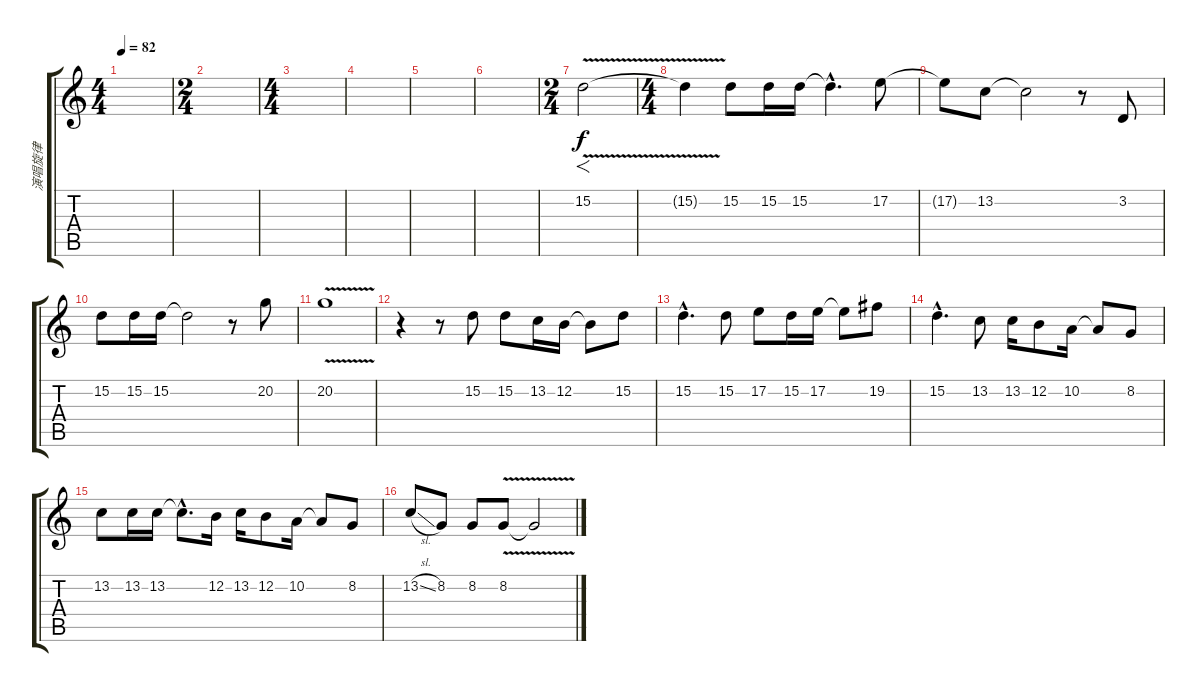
\track ("演唱旋律" "演唱旋律") {instrument sopranosax}
\staff {score tabs}
\tuning (E4 B3 G3 D3 A2 E2) {hide}
\ts (4 4)
\tempo 82
\clef g2
\ks c
|
\ts (2 4)
|
\ts (4 4)
|
|
|
|
\ts (2 4)
15.2{v}.2{f} |
\ts (4 4)
15.2{t}.4 15.2.8 15.2.16 15.2.16 15.2{hac t}.4{d} 17.2.8 |
17.2{t}.8 13.2.8 13.2{t}.2 r.8 3.2.8 |
15.2.8 15.2.16 15.2.16 15.2{t}.2 r.8 20.2.8 |
20.2{v}.1 |
r.4 r.8 15.2.8 15.2.8 13.2.16 12.2.16 12.2{t}.8 15.2.8 |
15.2{hac}.4{d} 15.2.8 17.2.8 15.2.16 17.2.16 17.2{t}.8 19.2.8 |
15.2{hac}.4{d} 13.2.8 13.2.16 12.2.8 10.2.16 10.2{t}.8 8.2.8 |
13.2.8 13.2.16 13.2.16 13.2{hac t}.8{d} 12.2.16 13.2.16 12.2.8 10.2.16 10.2{t}.8 8.2.8 |
13.2{sl}.8 8.2.8 8.2.8 8.2{v}.8 8.2{t}.2
